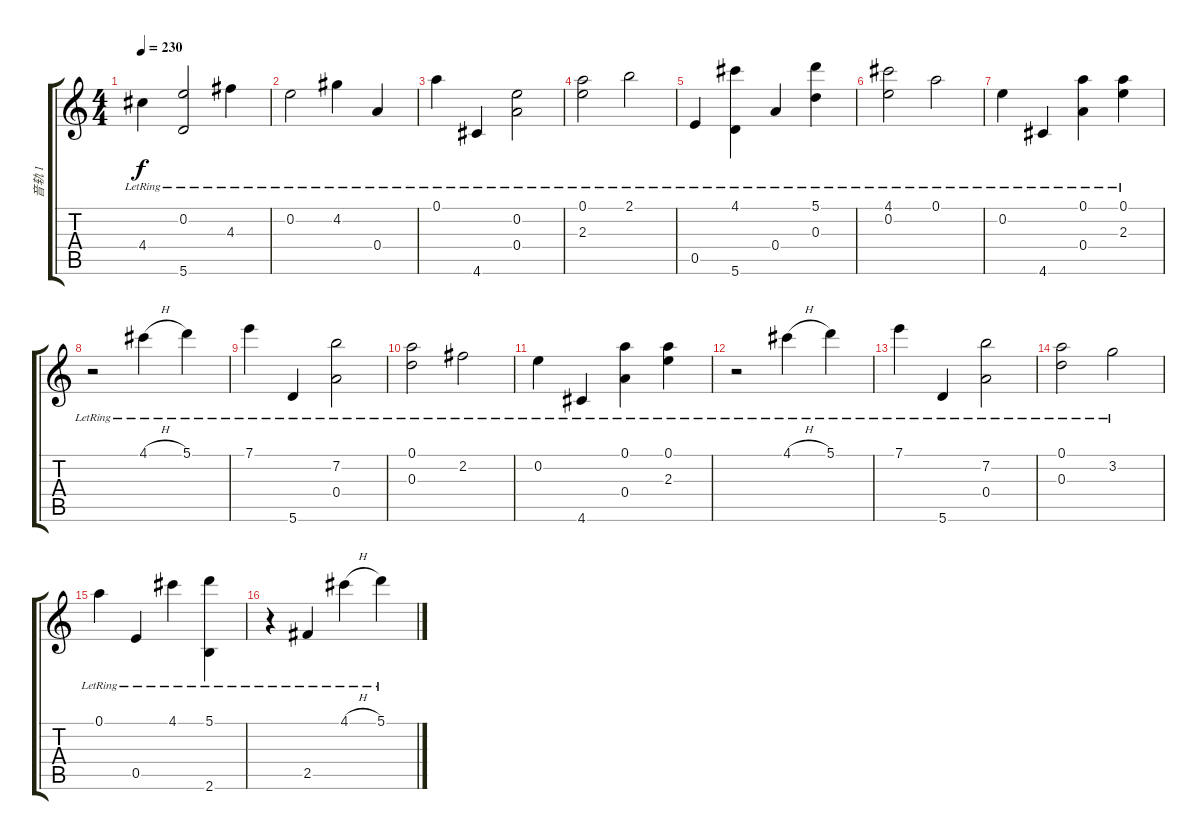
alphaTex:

\track ("音轨 1" "音轨 1") {instrument acousticguitarsteel}
\staff {score tabs}
\tuning (A4 E4 D4 A3 E3 A2) {hide}
\ts (4 4)
\tempo 230
\clef g2
\ks c
4.4{lr}.4{dy f} (0.2{lr} 5.6{lr}).2 4.3{lr}.4 |
0.2{lr}.2 4.2{lr}.4 0.4{lr}.4 |
0.1{lr}.4 4.6{lr}.4 (0.2{lr} 0.4{lr}).2 |
(0.1{lr} 2.3{lr}).2 2.1{lr}.2 |
0.5{lr}.4 (4.1{lr} 5.6{lr}).4 0.4{lr}.4 (5.1{lr} 0.3{lr}).4 |
(4.1{lr} 0.2{lr}).2 0.1{lr}.2 |
0.2{lr}.4 4.6{lr}.4 (0.1{lr} 0.4{lr}).4 (0.1{lr} 2.3{lr}).4 |
r.2 4.1{h lr}.4 5.1{lr}.4 |
7.1{lr}.4 5.6{lr}.4 (7.2{lr} 0.4{lr}).2 |
(0.1{lr} 0.3{lr}).2 2.2{lr}.2 |
0.2{lr}.4 4.6{lr}.4 (0.1{lr} 0.4{lr}).4 (0.1{lr} 2.3{lr}).4 |
r.2 4.1{h lr}.4 5.1{lr}.4 |
7.1{lr}.4 5.6{lr}.4 (7.2{lr} 0.4{lr}).2 |
(0.1{lr} 0.3{lr}).2 3.2{lr}.2 |
0.1{lr}.4 0.5{lr}.4 4.1{lr}.4 (5.1{lr} 2.6{lr}).4 |
r.4 2.5{lr}.4 4.1{h lr}.4 5.1{lr}.4
